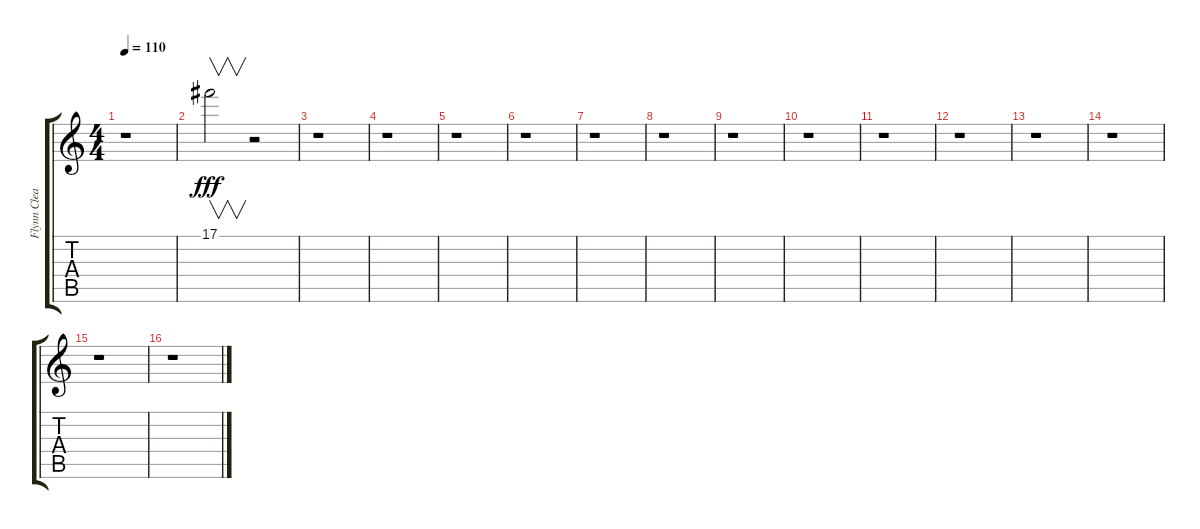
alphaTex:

\track ("Flynn Clean" "Flynn Clea") {instrument electricguitarclean}
\staff {score tabs}
\tuning (Db4 Ab3 E3 B2 Gb2 B1) {hide}
\ts (4 4)
\tempo 110
\clef g2
\ks c
r.1{dy fff} |
17.1.2{v} r.2 |
r.1 |
r.1 |
r.1 |
r.1 |
r.1 |
r.1 |
r.1 |
r.1 |
r.1 |
r.1 |
r.1 |
r.1 |
r.1 |
r.1
